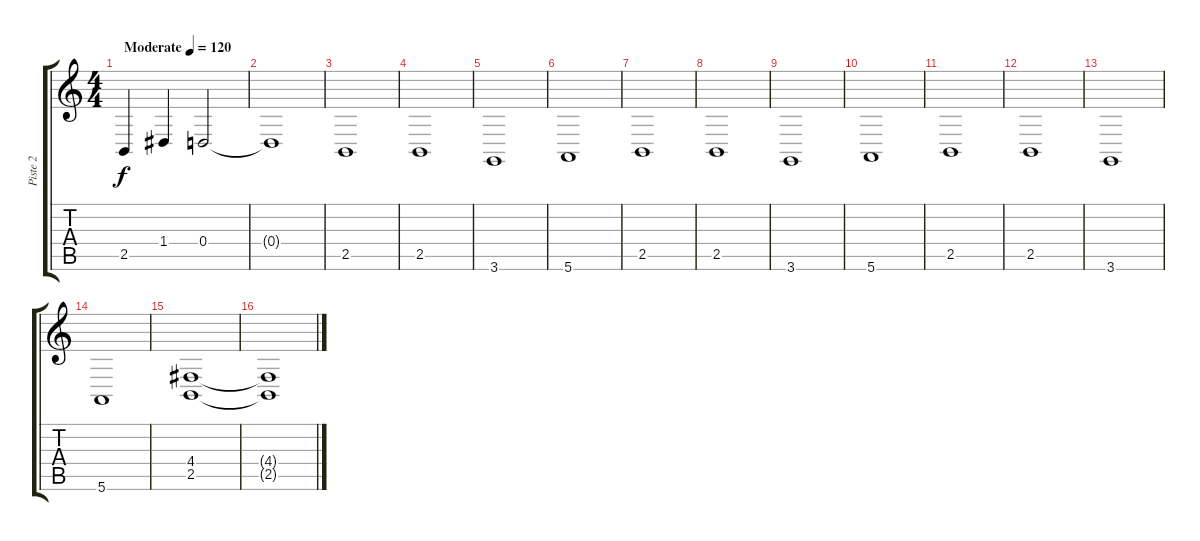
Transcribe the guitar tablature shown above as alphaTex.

\track ("Piste 2" "Piste 2") {instrument recorder}
\staff {score tabs}
\tuning (E4 B3 G3 D3 A2 E2) {hide}
\ts (4 4)
\tempo (120 "Moderate")
\clef g2
\ks c
2.5.4{dy f instrument recorder} 1.4.4 0.4.2 |
0.4{t}.1 |
2.5.1 |
2.5.1 |
3.6.1 |
5.6.1 |
2.5.1 |
2.5.1 |
3.6.1 |
5.6.1 |
2.5.1 |
2.5.1 |
3.6.1 |
5.6.1 |
(4.4 2.5).1 |
(4.4{t} 2.5{t}).1
